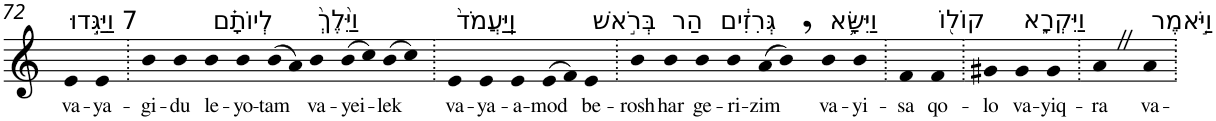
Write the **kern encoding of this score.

**kern	**text
*part1	*part1
*staff1	*staff1
*I"Piano	*
*I'Pno	*
!!LO:PB:g=z
*clefG2	*
*k[]	*
=72	=72
!LO:TX:a:t=7 וַיַּגִּ֣דוּ	!
!	!LO:LY:b
4e	va-
!	!LO:LY:b
4e	-ya-
=73.	=73.
!	!LO:LY:b
4b	-gi-
!	!LO:LY:b
4b	-du
!LO:TX:a:t=לְיוֹתָ֗ם	!
!	!LO:LY:b
4b	le-
!	!LO:LY:b
4b	-yo-
!	!LO:LY:b
(>8b	-tam
8a)	.
!LO:TX:a:t=וַיֵּ֙לֶךְ֙	!
!	!LO:LY:b
4b	va-
!	!LO:LY:b
(>8b	-yei-
8cc)	.
!	!LO:LY:b
(>8b	-lek
8cc)	.
=74.	=74.
!LO:TX:a:t=וַֽיַּעֲמֹד֙	!
!	!LO:LY:b
4e	va-
!	!LO:LY:b
4e	-ya-
!	!LO:LY:b
4e	-a-
!	!LO:LY:b
(>8e	-mod
8f)	.
!LO:TX:a:t=בְּרֹ֣אשׁ	!
!	!LO:LY:b
4e	be-
=75.	=75.
!	!LO:LY:b
4b	-rosh
!LO:TX:a:t=הַר	!
!	!LO:LY:b
4b	har
!LO:TX:a:t=גְּרִזִ֔ים	!
!	!LO:LY:b
4b	ge-
!	!LO:LY:b
4b	-ri-
!	!LO:LY:b
(>8a	-zim
8b,)	.
!LO:TX:a:t=וַיִּשָּׂ֥א	!
!	!LO:LY:b
4b	va-
!	!LO:LY:b
4b	-yi-
=76.	=76.
!	!LO:LY:b
4f	-sa
!LO:TX:a:t=קוֹל֖וֹ	!
!	!LO:LY:b
4f	qo-
=77.	=77.
!	!LO:LY:b
4g#X	-lo
!LO:TX:a:t=וַיִּקְרָ֑א	!
!	!LO:LY:b
4g#	va-
!	!LO:LY:b
4g#	-yiq-
=78.	=78.
!	!LO:LY:b
4aZ	-ra
!LO:TX:a:t=וַיֹּ֣אמֶר	!
!	!LO:LY:b
4a	va-
=.	=.
*-	*-
